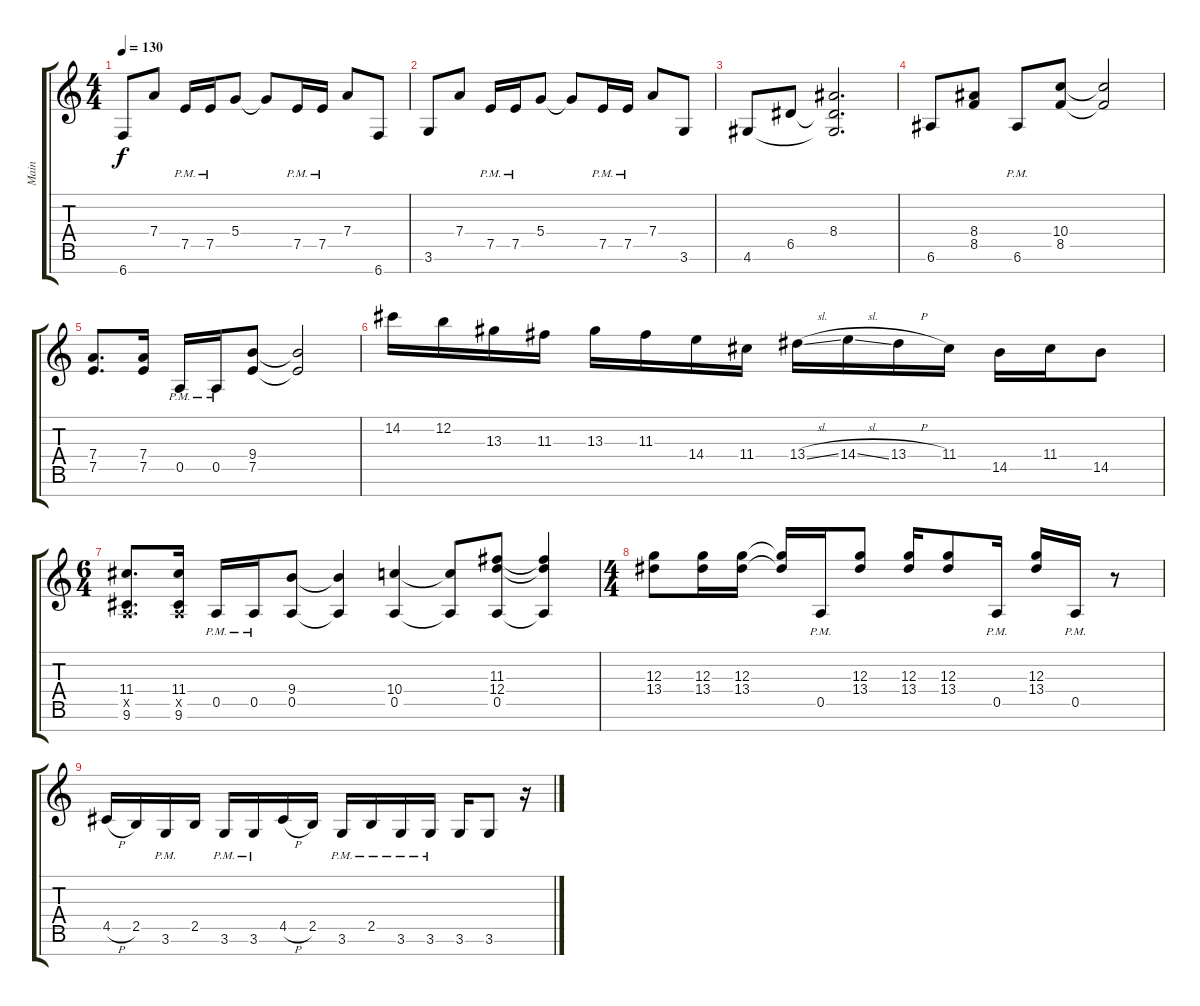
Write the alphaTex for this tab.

\track ("Main" "Main") {instrument distortionguitar}
\staff {score tabs}
\tuning (E4 B3 G3 D3 A2 E2 B1) {hide}
\ts (4 4)
\tempo 130
\clef g2
\ks c
6.7.8{dy f} 7.4.8 7.5{pm}.16 7.5{pm}.16 5.4.8 5.4{t}.8 7.5{pm}.16 7.5{pm}.16 7.4.8 6.7.8 |
3.6.8 7.4.8 7.5{pm}.16 7.5{pm}.16 5.4.8 5.4{t}.8 7.5{pm}.16 7.5{pm}.16 7.4.8 3.6.8 |
4.6.8 6.5.8 (8.4 6.5{t} 4.6{t}).2{d} |
6.6.8 (8.4 8.5).8 6.6{pm}.8 (10.4 8.5).8 (10.4{t} 8.5{t}).2 |
(7.4 7.5).8{d} (7.4 7.5).16 0.5{pm}.16 0.5{pm}.16 (9.4 7.5).8 (9.4{t} 7.5{t}).2 |
14.2.16 12.2.16 13.3.16 11.3.16 13.3.16 11.3.16 14.4.16 11.4.16 13.4{sl}.16 14.4{sl}.16 13.4{h}.16 11.4.16 14.5.16 11.4.16 14.5.8 |
\ts (6 4)
(11.4 0.5{x} 9.6).8{d} (11.4 0.5{x} 9.6).16{beam split} 0.5{pm}.16 0.5{pm}.16 (9.4 0.5).8 (9.4{t} 0.5{t}).4 (10.4 0.5).4 (10.4{t} 0.5{t}).8 (11.3 12.4 0.5).8 (11.3{t} 12.4{t} 0.5{t}).4 |
\ts (4 4)
(12.3 13.4).8 (12.3 13.4).16 (12.3 13.4).16 (12.3{t} 13.4{t}).16 0.5{pm}.16 (12.3 13.4).8 (12.3 13.4).16 (12.3 13.4).8 0.5{pm}.16 (12.3 13.4).16 0.5{pm}.16 r.8 |
4.5{h}.16 2.5.16 3.6{pm}.16 2.5.16 3.6{pm}.16 3.6{pm}.16 4.5{h}.16 2.5.16 3.6{pm}.16 2.5{pm}.16 3.6{pm}.16 3.6{pm}.16 3.6.16 3.6.8 r.16
